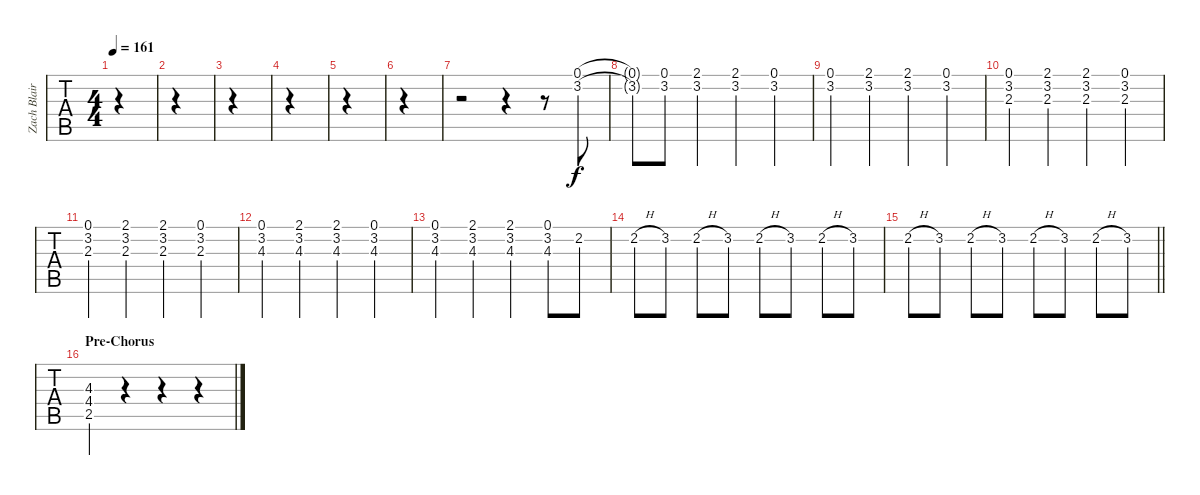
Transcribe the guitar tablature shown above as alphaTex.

\track ("Zach Blair - Guitar Three" "Zach Blair") {instrument distortionguitar}
\staff {tabs}
\tuning (Eb4 Bb3 Gb3 Db3 Ab2 Eb2) {hide}
\ts (4 4)
\tempo 161
\clef g2
\ks db
|
|
|
|
|
|
r.2{volume 11 balance 8} r.4 r.8 (0.1 3.2).8 |
(0.1{t} 3.2{t}).8 (0.1 3.2).8 (2.1 3.2).4 (2.1 3.2).4 (0.1 3.2).4 |
(0.1 3.2).4 (2.1 3.2).4 (2.1 3.2).4 (0.1 3.2).4 |
(0.1 3.2 2.3).4 (2.1 3.2 2.3).4 (2.1 3.2 2.3).4 (0.1 3.2 2.3).4 |
(0.1 3.2 2.3).4 (2.1 3.2 2.3).4 (2.1 3.2 2.3).4 (0.1 3.2 2.3).4 |
(0.1 3.2 4.3).4 (2.1 3.2 4.3).4 (2.1 3.2 4.3).4 (0.1 3.2 4.3).4 |
(0.1 3.2 4.3).4 (2.1 3.2 4.3).4 (2.1 3.2 4.3).4 (0.1 3.2 4.3).8 2.2.8 |
2.2{h}.8 3.2.8 2.2{h}.8 3.2.8 2.2{h}.8 3.2.8 2.2{h}.8 3.2.8 |
\barLineRight lightlight
2.2{h}.8 3.2.8 2.2{h}.8 3.2.8 2.2{h}.8 3.2.8 2.2{h}.8 3.2.8 |
\section ("" "Pre-Chorus")
(4.3 4.4 2.5).4 r.4 r.4 r.4
